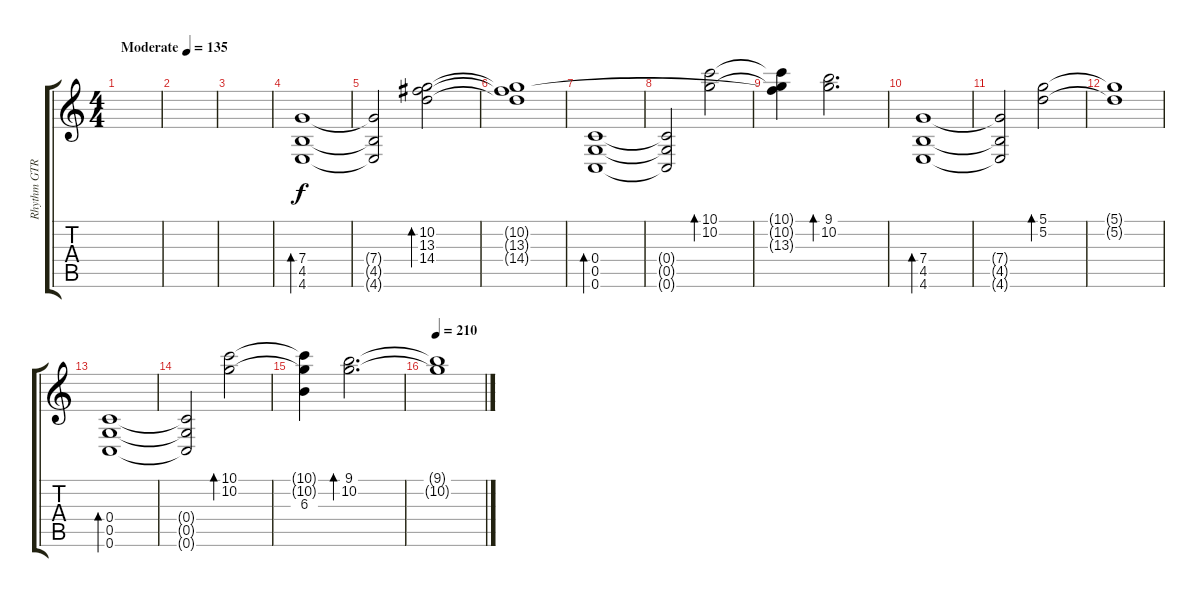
\track ("Rhythm GTR L" "Rhythm GTR") {instrument overdrivenguitar}
\staff {score tabs}
\tuning (D4 A3 F3 C3 G2 C2) {hide}
\ts (4 4)
\tempo (135 "Moderate")
\clef g2
\ks c
|
|
|
(7.4 4.5 4.6).1{bd 60 instrument electricguitarjazz} |
(7.4{t} 4.5{t} 4.6{t}).2 (10.2 13.3 14.4).2{bd 120} |
(10.2{t} 13.3{t} 14.4{t}).1 |
(0.4 0.5 0.6).1{bd 120} |
(0.4{t} 0.5{t} 0.6{t}).2 (10.1 10.2).2{bd 120} |
(10.1{t} 10.2{t} 13.3{t}).4 (9.1 10.2).2{d bd 120} |
(7.4 4.5 4.6).1{bd 60} |
(7.4{t} 4.5{t} 4.6{t}).2 (5.1 5.2).2{bd 120} |
(5.1{t} 5.2{t}).1 |
(0.4 0.5 0.6).1{bd 120} |
(0.4{t} 0.5{t} 0.6{t}).2 (10.1 10.2).2{bd 120} |
(10.1{t} 10.2{t} 6.3).4 (9.1 10.2).2{d bd 120} |
\tempo 210
(9.1{t} 10.2{t}).1
